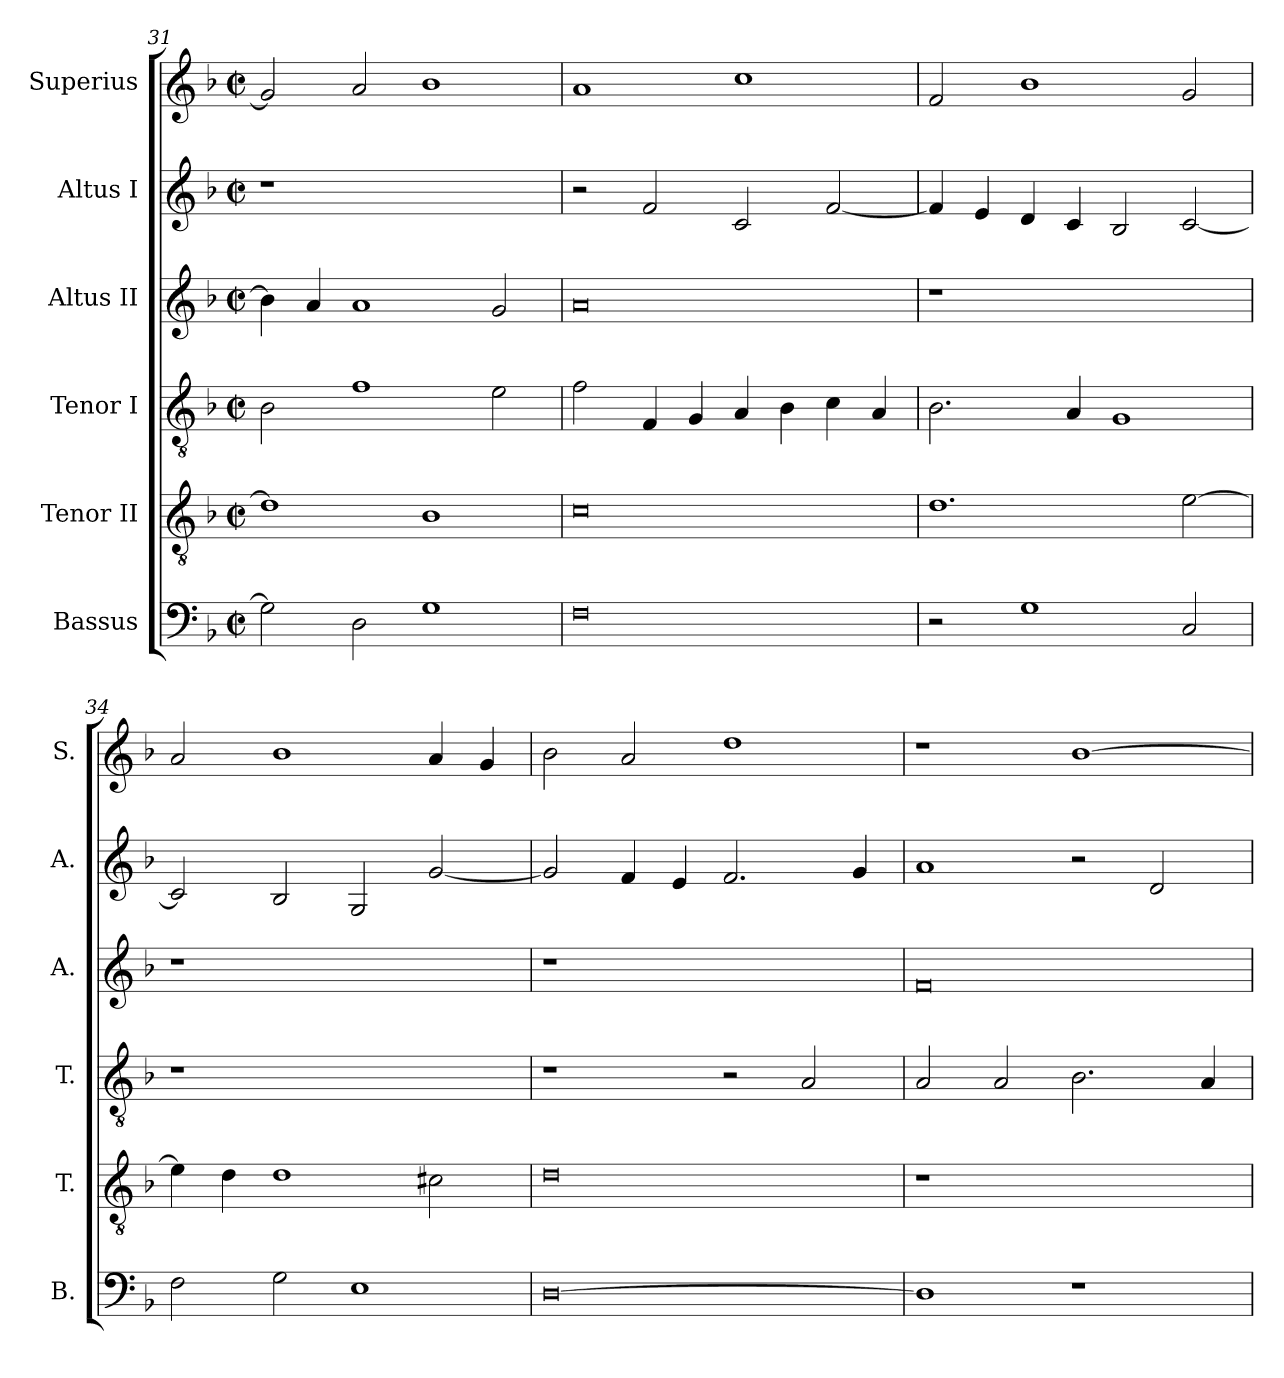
**kern	**kern	**kern	**kern	**kern	**kern
*part6	*part5	*part4	*part3	*part2	*part1
*staff6	*staff5	*staff4	*staff3	*staff2	*staff1
*I"Bassus	*I"Tenor II	*I"Tenor I	*I"Altus II	*I"Altus I	*I"Superius
*I'B.	*I'T.	*I'T.	*I'A.	*I'A.	*I'S.
*clefF4	*clefGv2	*clefGv2	*clefG2	*clefG2	*clefG2
*	*ITrd7c12	*ITrd7c12	*	*	*
*k[b-]	*k[b-]	*k[b-]	*k[b-]	*k[b-]	*k[b-]
*F:	*F:	*F:	*F:	*F:	*F:
*M2/2	*M2/2	*M2/2	*M2/2	*M2/2	*M2/2
*met(c|)	*met(c|)	*met(c|)	*met(c|)	*met(c|)	*met(c|)
=31	=31	=31	=31	=31	=31
!	!	!	!	!LO:N:vis=1	!
2Gi\]	1Di]	2BB-i\	4b-i\]	1r	2gi/]
.	.	.	4ai/	.	.
2Di\	.	1Fi	1ai	.	2ai/
1Gi	1BB-i	.	.	1ryy	1b-i
.	.	2Ei\	2gi/	.	.
=32	=32	=32	=32	=32	=32
0Fi	0Ci	2Fi\	0ai	2r	1ai
.	.	4FFi/	.	2fi/	.
.	.	4GGi/	.	.	.
.	.	4AAi/	.	2ci/	1cci
.	.	4BB-i\	.	.	.
.	.	4Ci\	.	[<2fi/	.
.	.	4AAi/	.	.	.
!!LO:LB:g=z
=33	=33	=33	=33	=33	=33
!	!	!	!LO:N:vis=1	!	!
2r	1.Di	2.BB-i\	1r	4fi/]	2fi/
.	.	.	.	4ei/	.
1Gi	.	.	.	4di/	1b-i
.	.	4AAi/	.	4ci/	.
.	.	1GGi	1ryy	2B-i/	.
2Ci/	[>2Ei\	.	.	[<2ci/	2gi/
=34	=34	=34	=34	=34	=34
!	!	!LO:N:vis=1	!LO:N:vis=1	!	!
2Fi\	4Ei\]	1r	1r	2ci/]	2ai/
.	4Di\	.	.	.	.
2Gi\	1Di	.	.	2B-i/	1b-i
1Ei	.	1ryy	1ryy	2Gi/	.
.	2C#Xi\	.	.	[<2gi/	4ai/
.	.	.	.	.	4gi/
=35	=35	=35	=35	=35	=35
!	!	!	!LO:N:vis=1	!	!
[>0Di	0Di	1r	1r	2gi/]	2b-i\
.	.	.	.	4fi/	2ai/
.	.	.	.	4ei/	.
.	.	2r	1ryy	2.fi/	1ddi
.	.	2AAi/	.	.	.
.	.	.	.	4gi/	.
=36	=36	=36	=36	=36	=36
!	!LO:N:vis=1	!	!	!	!
1Di]	1r	2AAi/	0fi	1ai	1r
.	.	2AAi/	.	.	.
1r	1ryy	2.BB-i\	.	2r	[>1b-i
.	.	.	.	2di/	.
.	.	4AAi/	.	.	.
=	=	=	=	=	=
*-	*-	*-	*-	*-	*-
